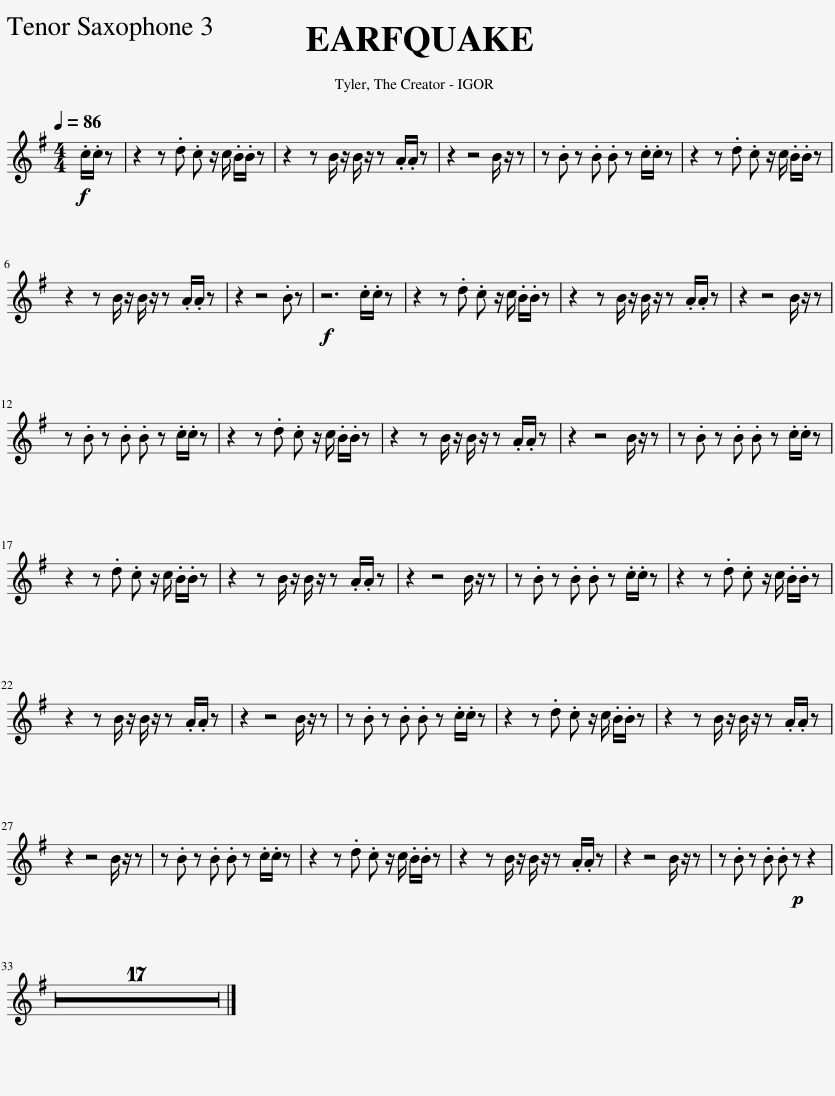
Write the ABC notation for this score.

X:1
L:1/8
Q:1/4=86
M:4/4
I:linebreak $
K:none
V:1 treble transpose=-14
V:1
[K:G]!f! .c/.c/ z | z2 z .d .c z/ c/ .B/.B/ z | z2 z B/ z/ B/ z/ z .A/.A/ z | z2 z4 B/ z/ z | z .B z .B .B z .c/.c/ z | %5
 z2 z .d .c z/ c/ .B/.B/ z |$ z2 z B/ z/ B/ z/ z .A/.A/ z | z2 z4 .B z |!f! z6 .c/.c/ z | z2 z .d .c z/ c/ .B/.B/ z | %10
 z2 z B/ z/ B/ z/ z .A/.A/ z | z2 z4 B/ z/ z |$ z .B z .B .B z .c/.c/ z | z2 z .d .c z/ c/ .B/.B/ z | z2 z B/ z/ B/ z/ z .A/.A/ z | %15
 z2 z4 B/ z/ z | z .B z .B .B z .c/.c/ z |$ z2 z .d .c z/ c/ .B/.B/ z | z2 z B/ z/ B/ z/ z .A/.A/ z | z2 z4 B/ z/ z | %20
 z .B z .B .B z .c/.c/ z | z2 z .d .c z/ c/ .B/.B/ z |$ z2 z B/ z/ B/ z/ z .A/.A/ z | z2 z4 B/ z/ z | z .B z .B .B z .c/.c/ z | %25
 z2 z .d .c z/ c/ .B/.B/ z | z2 z B/ z/ B/ z/ z .A/.A/ z |$ z2 z4 B/ z/ z | z .B z .B .B z .c/.c/ z | z2 z .d .c z/ c/ .B/.B/ z | %30
 z2 z B/ z/ B/ z/ z .A/.A/ z | z2 z4 B/ z/ z | z .B z .B .B!p! z z2 |$ z8 | z8 | %35
 z8 | z8 | z8 | z8 | z8 | %40
 z8 | z8 | z8 | z8 | z8 | %45
 z8 | z8 | z8 | z8 | z8 |] %50
